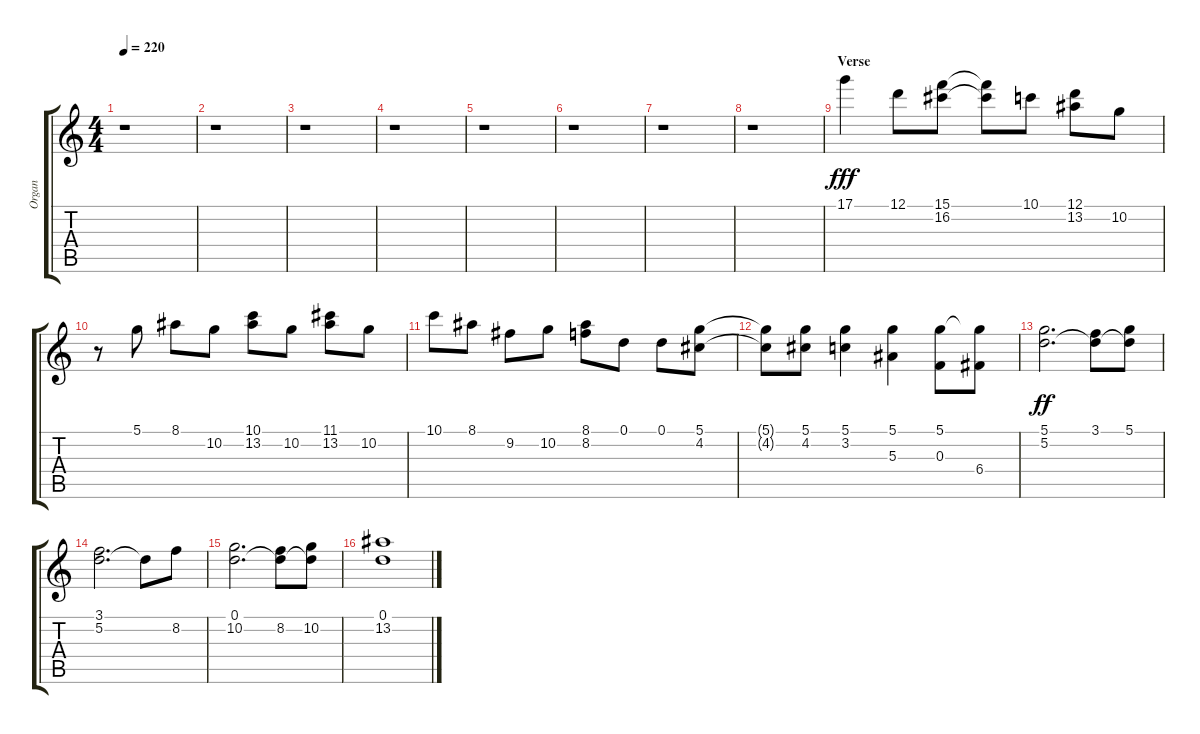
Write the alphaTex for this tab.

\track ("Organ" "Organ") {instrument electricguitarclean}
\staff {score tabs}
\tuning (D4 A3 F3 C3 G2 C2) {hide}
\ts (4 4)
\tempo 220
\clef g2
\ks aminor
r.1{dy fff} |
r.1 |
r.1 |
r.1 |
r.1 |
r.1 |
r.1 |
r.1 |
\section ("" "Verse")
17.1.4 12.1.8 (15.1 16.2).8 (15.1{t} 16.2{t}).8 10.1.8 (12.1 13.2).8 10.2.8 |
r.8 5.1.8 8.1.8 10.2.8 (10.1 13.2).8 10.2.8 (11.1 13.2).8 10.2.8 |
10.1.8 8.1.8 9.2.8 10.2.8 (8.1 8.2).8 0.1.8 0.1.8 (5.1 4.2).8 |
(5.1{t} 4.2{t}).8 (5.1 4.2).8 (5.1 3.2).4 (5.1 5.3).4 (5.1 0.3).8 (5.1{t} 6.4).8 |
(5.1 5.2).2{d dy ff} (3.1 5.2{t}).8 (5.1 5.2{t}).8 |
(3.1 5.2).2{d} 5.2{t}.8 8.2.8 |
(0.1 10.2).2{d} (0.1{t} 8.2).8 (0.1{t} 10.2).8 |
(0.1 13.2).1
